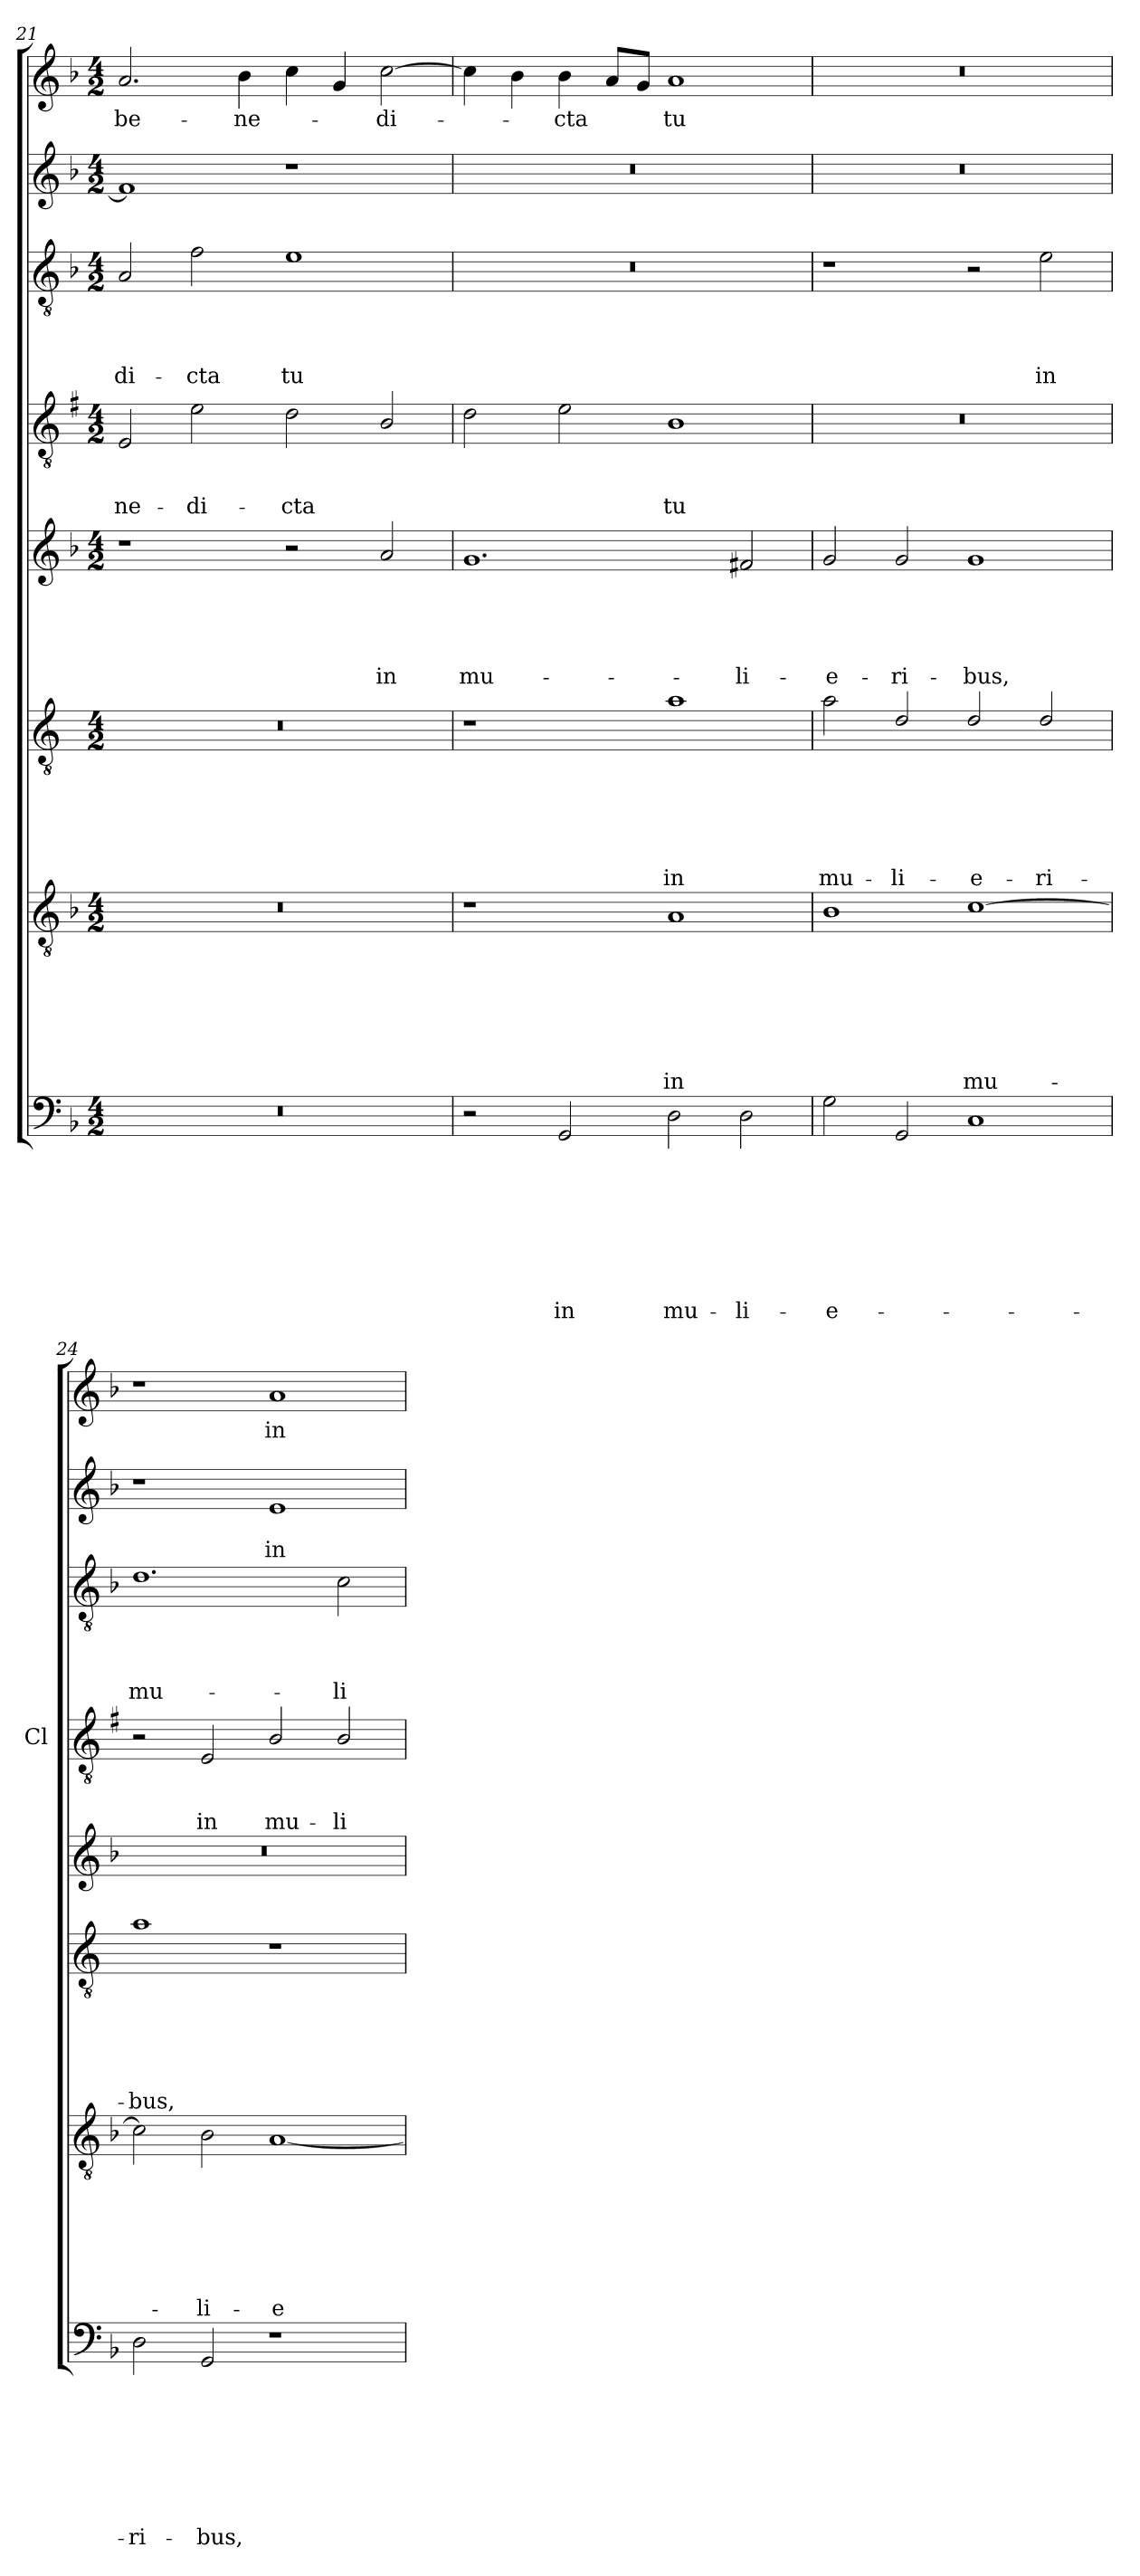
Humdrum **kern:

**kern	**text	**text	**text	**text	**text	**text	**text	**text	**kern	**text	**text	**text	**text	**text	**text	**text	**kern	**text	**text	**text	**text	**text	**text	**kern	**text	**text	**text	**text	**text	**kern	**text	**text	**text	**kern	**text	**text	**text	**text	**kern	**text	**text	**kern	**text
*part8	*part8	*part8	*part8	*part8	*part8	*part8	*part8	*part8	*part7	*part7	*part7	*part7	*part7	*part7	*part7	*part7	*part6	*part6	*part6	*part6	*part6	*part6	*part6	*part5	*part5	*part5	*part5	*part5	*part5	*part4	*part4	*part4	*part4	*part3	*part3	*part3	*part3	*part3	*part2	*part2	*part2	*part1	*part1
*staff8	*staff8	*staff8	*staff8	*staff8	*staff8	*staff8	*staff8	*staff8	*staff7	*staff7	*staff7	*staff7	*staff7	*staff7	*staff7	*staff7	*staff6	*staff6	*staff6	*staff6	*staff6	*staff6	*staff6	*staff5	*staff5	*staff5	*staff5	*staff5	*staff5	*staff4	*staff4	*staff4	*staff4	*staff3	*staff3	*staff3	*staff3	*staff3	*staff2	*staff2	*staff2	*staff1	*staff1
*	*	*	*	*	*	*	*	*	*	*	*	*	*	*	*	*	*	*	*	*	*	*	*	*	*	*	*	*	*	*I'Cl	*	*	*	*	*	*	*	*	*	*	*	*	*
*clefF4	*	*	*	*	*	*	*	*	*clefGv2	*	*	*	*	*	*	*	*clefGv2	*	*	*	*	*	*	*clefG2	*	*	*	*	*	*clefGv2	*	*	*	*clefGv2	*	*	*	*	*clefG2	*	*	*clefG2	*
*	*	*	*	*	*	*	*	*	*	*	*	*	*	*	*	*	*ITrd4c7	*	*	*	*	*	*	*	*	*	*	*	*	*ITrd1c2	*	*	*	*	*	*	*	*	*	*	*	*	*
*k[b-]	*	*	*	*	*	*	*	*	*k[b-]	*	*	*	*	*	*	*	*k[b-]	*	*	*	*	*	*	*k[b-]	*	*	*	*	*	*k[b-]	*	*	*	*k[b-]	*	*	*	*	*k[b-]	*	*	*k[b-]	*
*F:	*	*	*	*	*	*	*	*	*F:	*	*	*	*	*	*	*	*F:	*	*	*	*	*	*	*F:	*	*	*	*	*	*F:	*	*	*	*F:	*	*	*	*	*F:	*	*	*F:	*
*M4/2	*	*	*	*	*	*	*	*	*M4/2	*	*	*	*	*	*	*	*M4/2	*	*	*	*	*	*	*M4/2	*	*	*	*	*	*M4/2	*	*	*	*M4/2	*	*	*	*	*M4/2	*	*	*M4/2	*
=21	=21	=21	=21	=21	=21	=21	=21	=21	=21	=21	=21	=21	=21	=21	=21	=21	=21	=21	=21	=21	=21	=21	=21	=21	=21	=21	=21	=21	=21	=21	=21	=21	=21	=21	=21	=21	=21	=21	=21	=21	=21	=21	=21
!	!	!	!	!	!	!	!	!	!	!	!	!	!	!	!	!	!	!	!	!	!	!	!	!	!	!	!	!	!	!	!	!	!LO:LY:b	!	!	!	!	!LO:LY:b	!	!	!	!	!LO:LY:b
0r	.	.	.	.	.	.	.	.	0r	.	.	.	.	.	.	.	0r	.	.	.	.	.	.	1r	.	.	.	.	.	2D/	.	.	-ne-	2A/	.	.	.	-di-	1f]	.	.	2.a/	be-
!	!	!	!	!	!	!	!	!	!	!	!	!	!	!	!	!	!	!	!	!	!	!	!	!	!	!	!	!	!	!	!	!	!LO:LY:b	!	!	!	!	!LO:LY:b	!	!	!	!	!
.	.	.	.	.	.	.	.	.	.	.	.	.	.	.	.	.	.	.	.	.	.	.	.	.	.	.	.	.	.	2d\	.	.	-di-	2f\	.	.	.	-cta	.	.	.	.	.
!	!	!	!	!	!	!	!	!	!	!	!	!	!	!	!	!	!	!	!	!	!	!	!	!	!	!	!	!	!	!	!	!	!	!	!	!	!	!	!	!	!	!	!LO:LY:b
.	.	.	.	.	.	.	.	.	.	.	.	.	.	.	.	.	.	.	.	.	.	.	.	.	.	.	.	.	.	.	.	.	.	.	.	.	.	.	.	.	.	4b-\	-ne-
!	!	!	!	!	!	!	!	!	!	!	!	!	!	!	!	!	!	!	!	!	!	!	!	!	!	!	!	!	!	!	!	!	!LO:LY:b	!	!	!	!	!LO:LY:b	!	!	!	!	!
.	.	.	.	.	.	.	.	.	.	.	.	.	.	.	.	.	.	.	.	.	.	.	.	2r	.	.	.	.	.	2c\	.	.	-cta	1e	.	.	.	tu	1r	.	.	4cc\	.
.	.	.	.	.	.	.	.	.	.	.	.	.	.	.	.	.	.	.	.	.	.	.	.	.	.	.	.	.	.	.	.	.	.	.	.	.	.	.	.	.	.	4g/	.
!	!	!	!	!	!	!	!	!	!	!	!	!	!	!	!	!	!	!	!	!	!	!	!	!	!	!	!	!	!LO:LY:b	!	!	!	!	!	!	!	!	!	!	!	!	!	!LO:LY:b
.	.	.	.	.	.	.	.	.	.	.	.	.	.	.	.	.	.	.	.	.	.	.	.	2a/	.	.	.	.	in	2A/	.	.	.	.	.	.	.	.	.	.	.	[2cc\	-di-
=22	=22	=22	=22	=22	=22	=22	=22	=22	=22	=22	=22	=22	=22	=22	=22	=22	=22	=22	=22	=22	=22	=22	=22	=22	=22	=22	=22	=22	=22	=22	=22	=22	=22	=22	=22	=22	=22	=22	=22	=22	=22	=22	=22
!	!	!	!	!	!	!	!	!	!	!	!	!	!	!	!	!	!	!	!	!	!	!	!	!	!	!	!	!	!LO:LY:b	!	!	!	!	!	!	!	!	!	!	!	!	!	!
2r	.	.	.	.	.	.	.	.	1r	.	.	.	.	.	.	.	1r	.	.	.	.	.	.	1.g	.	.	.	.	mu-	2c\	.	.	.	0r	.	.	.	.	0r	.	.	4cc\]	.
.	.	.	.	.	.	.	.	.	.	.	.	.	.	.	.	.	.	.	.	.	.	.	.	.	.	.	.	.	.	.	.	.	.	.	.	.	.	.	.	.	.	4b-\	.
!	!	!	!	!	!	!	!	!LO:LY:b	!	!	!	!	!	!	!	!	!	!	!	!	!	!	!	!	!	!	!	!	!	!	!	!	!	!	!	!	!	!	!	!	!	!	!LO:LY:b
2GG/	.	.	.	.	.	.	.	in	.	.	.	.	.	.	.	.	.	.	.	.	.	.	.	.	.	.	.	.	.	2d\	.	.	.	.	.	.	.	.	.	.	.	4b-\	-cta
.	.	.	.	.	.	.	.	.	.	.	.	.	.	.	.	.	.	.	.	.	.	.	.	.	.	.	.	.	.	.	.	.	.	.	.	.	.	.	.	.	.	8a/L	.
.	.	.	.	.	.	.	.	.	.	.	.	.	.	.	.	.	.	.	.	.	.	.	.	.	.	.	.	.	.	.	.	.	.	.	.	.	.	.	.	.	.	8g/J	.
!	!	!	!	!	!	!	!	!LO:LY:b	!	!	!	!	!	!	!	!LO:LY:b	!	!	!	!	!	!	!LO:LY:b	!	!	!	!	!	!	!	!	!	!LO:LY:b	!	!	!	!	!	!	!	!	!	!LO:LY:b
2D\	.	.	.	.	.	.	.	mu-	1A	.	.	.	.	.	.	in	1d	.	.	.	.	.	in	.	.	.	.	.	.	1A	.	.	tu	.	.	.	.	.	.	.	.	1a	tu
!	!	!	!	!	!	!	!	!LO:LY:b	!	!	!	!	!	!	!	!	!	!	!	!	!	!	!	!	!	!	!	!	!LO:LY:b	!	!	!	!	!	!	!	!	!	!	!	!	!	!
2D\	.	.	.	.	.	.	.	-li-	.	.	.	.	.	.	.	.	.	.	.	.	.	.	.	2f#X/	.	.	.	.	-li-	.	.	.	.	.	.	.	.	.	.	.	.	.	.
!!LO:PB:g=z
=23	=23	=23	=23	=23	=23	=23	=23	=23	=23	=23	=23	=23	=23	=23	=23	=23	=23	=23	=23	=23	=23	=23	=23	=23	=23	=23	=23	=23	=23	=23	=23	=23	=23	=23	=23	=23	=23	=23	=23	=23	=23	=23	=23
!	!	!	!	!	!	!	!	!LO:LY:b	!	!	!	!	!	!	!	!	!	!	!	!	!	!	!LO:LY:b	!	!	!	!	!	!LO:LY:b	!	!	!	!	!	!	!	!	!	!	!	!	!	!
2G\	.	.	.	.	.	.	.	-e-	1B-	.	.	.	.	.	.	.	2d\	.	.	.	.	.	mu-	2g/	.	.	.	.	-e-	0r	.	.	.	1r	.	.	.	.	0r	.	.	0r	.
!	!	!	!	!	!	!	!	!	!	!	!	!	!	!	!	!	!	!	!	!	!	!	!LO:LY:b	!	!	!	!	!	!LO:LY:b	!	!	!	!	!	!	!	!	!	!	!	!	!	!
2GG/	.	.	.	.	.	.	.	.	.	.	.	.	.	.	.	.	2G/	.	.	.	.	.	-li-	2g/	.	.	.	.	-ri-	.	.	.	.	.	.	.	.	.	.	.	.	.	.
!	!	!	!	!	!	!	!	!	!	!	!	!	!	!	!	!LO:LY:b	!	!	!	!	!	!	!LO:LY:b	!	!	!	!	!	!LO:LY:b	!	!	!	!	!	!	!	!	!	!	!	!	!	!
1C	.	.	.	.	.	.	.	.	[1c	.	.	.	.	.	.	mu-	2G/	.	.	.	.	.	-e-	1g	.	.	.	.	-bus,	.	.	.	.	2r	.	.	.	.	.	.	.	.	.
!	!	!	!	!	!	!	!	!	!	!	!	!	!	!	!	!	!	!	!	!	!	!	!LO:LY:b	!	!	!	!	!	!	!	!	!	!	!	!	!	!	!LO:LY:b	!	!	!	!	!
.	.	.	.	.	.	.	.	.	.	.	.	.	.	.	.	.	2G/	.	.	.	.	.	-ri-	.	.	.	.	.	.	.	.	.	.	2e\	.	.	.	in	.	.	.	.	.
=24	=24	=24	=24	=24	=24	=24	=24	=24	=24	=24	=24	=24	=24	=24	=24	=24	=24	=24	=24	=24	=24	=24	=24	=24	=24	=24	=24	=24	=24	=24	=24	=24	=24	=24	=24	=24	=24	=24	=24	=24	=24	=24	=24
!	!	!	!	!	!	!	!	!LO:LY:b	!	!	!	!	!	!	!	!	!	!	!	!	!	!	!LO:LY:b	!	!	!	!	!	!	!	!	!	!	!	!	!	!	!LO:LY:b	!	!	!	!	!
2D\	.	.	.	.	.	.	.	-ri-	2c\]	.	.	.	.	.	.	.	1d	.	.	.	.	.	-bus,	0r	.	.	.	.	.	2r	.	.	.	1.d	.	.	.	mu-	1r	.	.	1r	.
!	!	!	!	!	!	!	!	!LO:LY:b	!	!	!	!	!	!	!	!LO:LY:b	!	!	!	!	!	!	!	!	!	!	!	!	!	!	!	!	!LO:LY:b	!	!	!	!	!	!	!	!	!	!
2GG/	.	.	.	.	.	.	.	-bus,	2B-\	.	.	.	.	.	.	-li-	.	.	.	.	.	.	.	.	.	.	.	.	.	2D/	.	.	in	.	.	.	.	.	.	.	.	.	.
!	!	!	!	!	!	!	!	!	!	!	!	!	!	!	!	!LO:LY:b	!	!	!	!	!	!	!	!	!	!	!	!	!	!	!	!	!LO:LY:b	!	!	!	!	!	!	!	!LO:LY:b	!	!LO:LY:b
1r	.	.	.	.	.	.	.	.	[1A	.	.	.	.	.	.	-e-	1r	.	.	.	.	.	.	.	.	.	.	.	.	2A/	.	.	mu-	.	.	.	.	.	1e	.	in	1a	in
!	!	!	!	!	!	!	!	!	!	!	!	!	!	!	!	!	!	!	!	!	!	!	!	!	!	!	!	!	!	!	!	!	!LO:LY:b	!	!	!	!	!LO:LY:b	!	!	!	!	!
.	.	.	.	.	.	.	.	.	.	.	.	.	.	.	.	.	.	.	.	.	.	.	.	.	.	.	.	.	.	2A/	.	.	-li-	2c\	.	.	.	-li-	.	.	.	.	.
=	=	=	=	=	=	=	=	=	=	=	=	=	=	=	=	=	=	=	=	=	=	=	=	=	=	=	=	=	=	=	=	=	=	=	=	=	=	=	=	=	=	=	=
*-	*-	*-	*-	*-	*-	*-	*-	*-	*-	*-	*-	*-	*-	*-	*-	*-	*-	*-	*-	*-	*-	*-	*-	*-	*-	*-	*-	*-	*-	*-	*-	*-	*-	*-	*-	*-	*-	*-	*-	*-	*-	*-	*-
